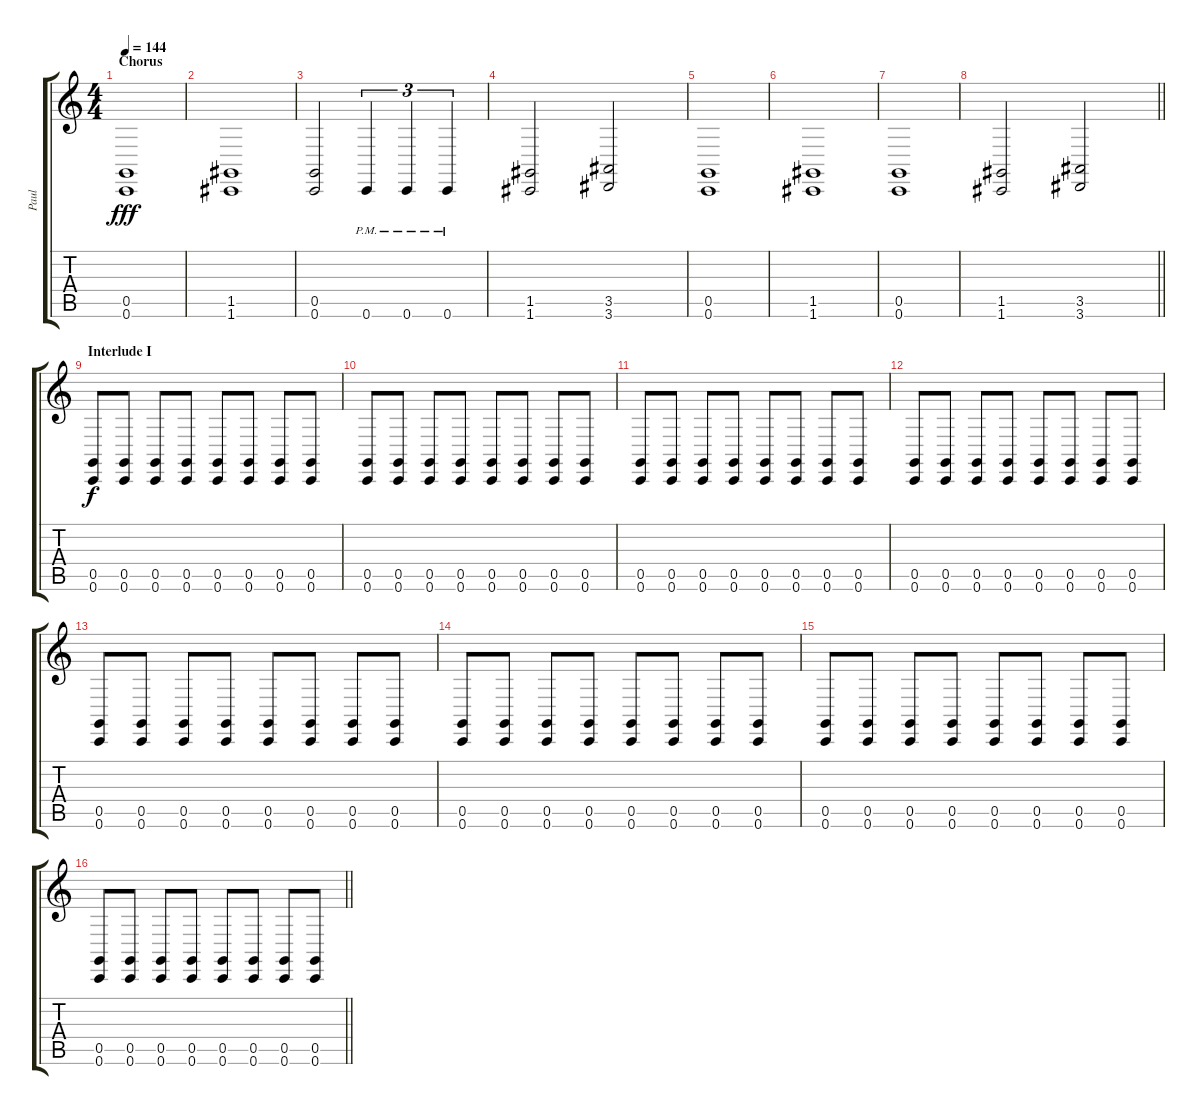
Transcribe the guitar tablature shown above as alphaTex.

\track ("Paul" "Paul") {instrument lead5charang}
\staff {score tabs}
\tuning (D4 A3 F3 C3 G2 C2) {hide}
\ts (4 4)
\section ("" "Chorus")
\tempo 144
\clef g2
\ks c
(0.5 0.6).1{dy fff} |
(1.5 1.6).1 |
(0.5 0.6).2 0.6{pm}.4{tu (3 2)} 0.6{pm}.4{tu (3 2)} 0.6{pm}.4{tu (3 2)} |
(1.5 1.6).2 (3.5 3.6).2 |
(0.5 0.6).1 |
(1.5 1.6).1 |
(0.5 0.6).1 |
\barLineRight lightlight
(1.5 1.6).2 (3.5 3.6).2 |
\section ("" "Interlude I")
(0.5 0.6).8{dy f} (0.5 0.6).8 (0.5 0.6).8 (0.5 0.6).8 (0.5 0.6).8 (0.5 0.6).8 (0.5 0.6).8 (0.5 0.6).8 |
(0.5 0.6).8 (0.5 0.6).8 (0.5 0.6).8 (0.5 0.6).8 (0.5 0.6).8 (0.5 0.6).8 (0.5 0.6).8 (0.5 0.6).8 |
(0.5 0.6).8 (0.5 0.6).8 (0.5 0.6).8 (0.5 0.6).8 (0.5 0.6).8 (0.5 0.6).8 (0.5 0.6).8 (0.5 0.6).8 |
(0.5 0.6).8 (0.5 0.6).8 (0.5 0.6).8 (0.5 0.6).8 (0.5 0.6).8 (0.5 0.6).8 (0.5 0.6).8 (0.5 0.6).8 |
(0.5 0.6).8 (0.5 0.6).8 (0.5 0.6).8 (0.5 0.6).8 (0.5 0.6).8 (0.5 0.6).8 (0.5 0.6).8 (0.5 0.6).8 |
(0.5 0.6).8 (0.5 0.6).8 (0.5 0.6).8 (0.5 0.6).8 (0.5 0.6).8 (0.5 0.6).8 (0.5 0.6).8 (0.5 0.6).8 |
(0.5 0.6).8 (0.5 0.6).8 (0.5 0.6).8 (0.5 0.6).8 (0.5 0.6).8 (0.5 0.6).8 (0.5 0.6).8 (0.5 0.6).8 |
\barLineRight lightlight
(0.5 0.6).8 (0.5 0.6).8 (0.5 0.6).8 (0.5 0.6).8 (0.5 0.6).8 (0.5 0.6).8 (0.5 0.6).8 (0.5 0.6).8
